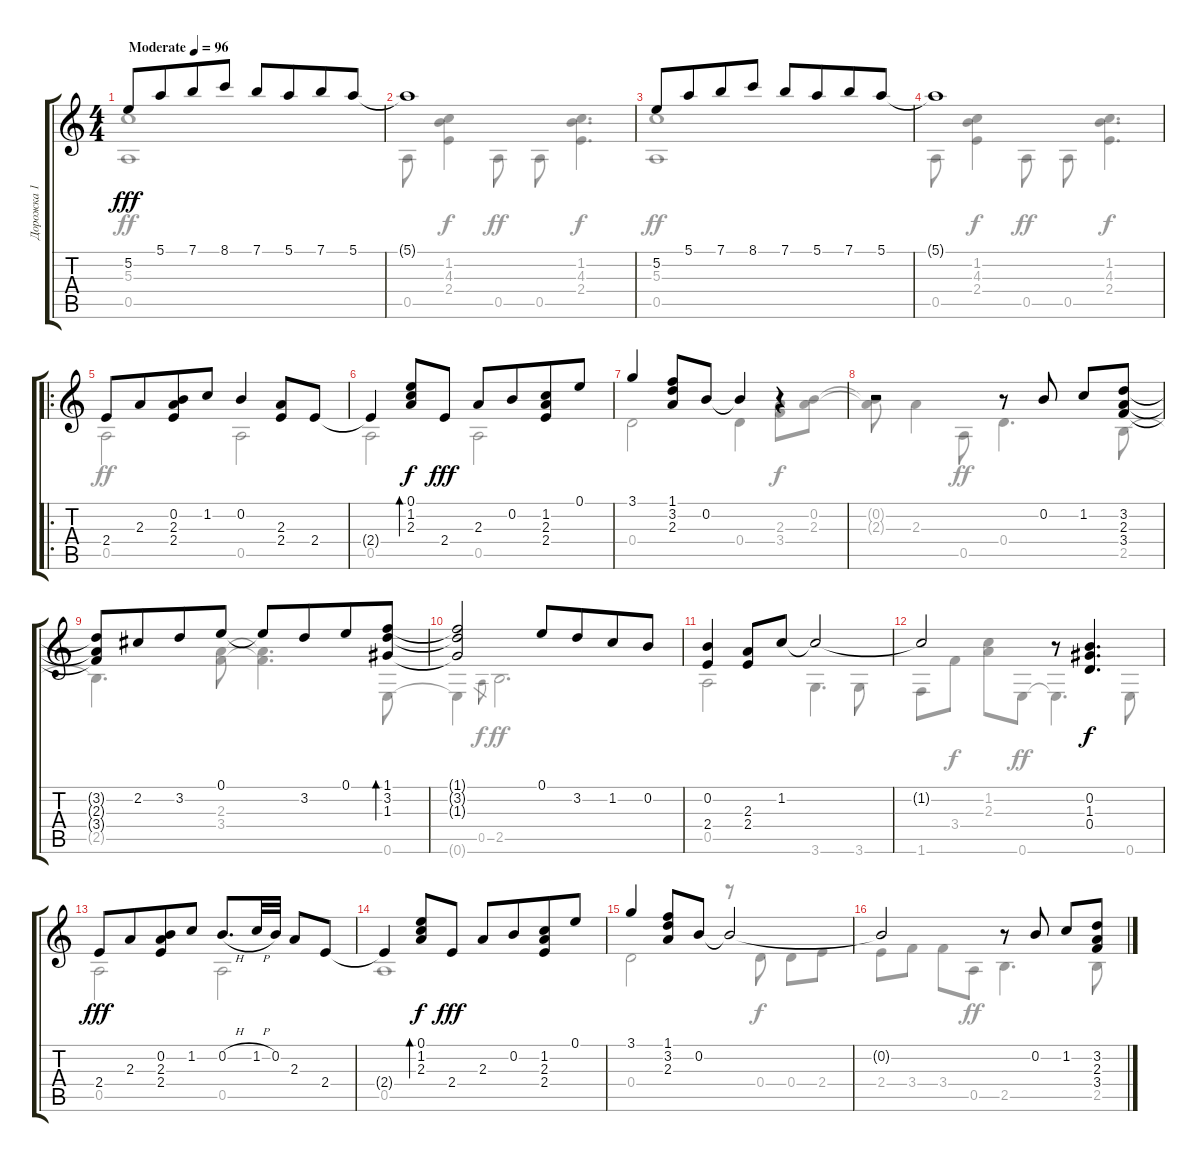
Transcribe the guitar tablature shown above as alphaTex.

\track ("Дорожка 1" "Дорожка 1") {instrument acousticguitarsteel}
\staff {score tabs}
\tuning (E4 B3 G3 D3 A2 E2) {hide}
\voice
\ts (4 4)
\tempo (96 "Moderate")
\clef g2
\ks c
5.2.8{dy fff instrument acousticguitarsteel} 5.1.8{beam merge} 7.1.8 8.1.8 7.1.8 5.1.8{beam merge} 7.1.8 5.1.8 |
5.1{t}.1 |
5.2.8 5.1.8{beam merge} 7.1.8 8.1.8 7.1.8 5.1.8{beam merge} 7.1.8 5.1.8 |
5.1{t}.1 |
\ro
2.4.8 2.3.8{beam merge} (0.2 2.3 2.4).8 1.2.8 0.2.4 (2.3 2.4).8 2.4.8 |
2.4{t}.4 (0.1 1.2 2.3).8{bd 240 dy f} 2.4.8{dy fff} 2.3.8 0.2.8{beam merge} (1.2 2.3 2.4).8 0.1.8 |
3.1.4 (1.1 3.2 2.3).8 0.2.8 0.2{t}.4 r.4 |
r.2 r.8 0.2.8 1.2.8 (3.2 2.3 3.4).8 |
(3.2{t} 2.3{t} 3.4{t}).8 2.2.8{beam merge} 3.2.8 0.1.8 0.1{t}.8 3.2.8{beam merge} 0.1.8 (1.1 3.2 1.3).8{bd 240} |
(1.1{t} 3.2{t} 1.3{t}).2 0.1.8 3.2.8{beam merge} 1.2.8 0.2.8 |
(0.2 2.4).4 (2.3 2.4).8 1.2.8 1.2{t}.2 |
1.2{t}.2 r.8 (0.2 1.3 0.4).4{d dy f} |
2.4.8{dy fff} 2.3.8{beam merge} (0.2 2.3 2.4).8 1.2.8 0.2{h}.8{d} 1.2{h}.32 0.2.32 2.3.8 2.4.8 |
2.4{t}.4 (0.1 1.2 2.3).8{bd 240 dy f} 2.4.8{dy fff} 2.3.8 0.2.8{beam merge} (1.2 2.3 2.4).8 0.1.8 |
3.1.4 (1.1 3.2 2.3).8 0.2.8 0.2{t}.2 |
0.2{t}.2 r.8 0.2.8 1.2.8 (3.2 2.3 3.4).8
\voice
\clef g2
\ottava regular
\simile none
\ks c
(5.3 0.5).1{dy ff} |
0.5.8 (1.2 4.3 2.4).4{dy f} 0.5.8{dy ff} 0.5.8 (1.2 4.3 2.4).4{d dy f} |
(5.3 0.5).1{dy ff} |
0.5.8 (1.2 4.3 2.4).4{dy f} 0.5.8{dy ff} 0.5.8 (1.2 4.3 2.4).4{d dy f} |
0.5.2{dy ff} 0.5.2 |
0.5.2 0.5.2 |
0.4.2 0.4.4 (2.3 3.4).8{dy f} (0.2 2.3).8 |
(0.2{t} 2.3{t}).8 2.3.4 0.5.8{dy ff} 0.4.4{d} 2.5.8 |
2.5{t}.4{d} (2.3 3.4).8 (2.3{t} 3.4{t}).4{d} 0.6.8 |
0.6{t}.4 0.5.8{gr dy f} 2.5.2{d dy ff} |
0.5.2 3.6.4{d} 3.6.8 |
1.6.8 3.4.8{dy f} (1.2 2.3).8 0.6.8{dy ff} 0.6{t}.4{d} 0.6.8 |
0.5.2 0.5.2 |
0.5.1 |
0.4.2 r.8 0.4.8{dy f} 0.4.8 2.4.8 |
2.4.8 3.4.8 3.4.8 0.5.8{dy ff} 2.5.4{d} 2.5.8
